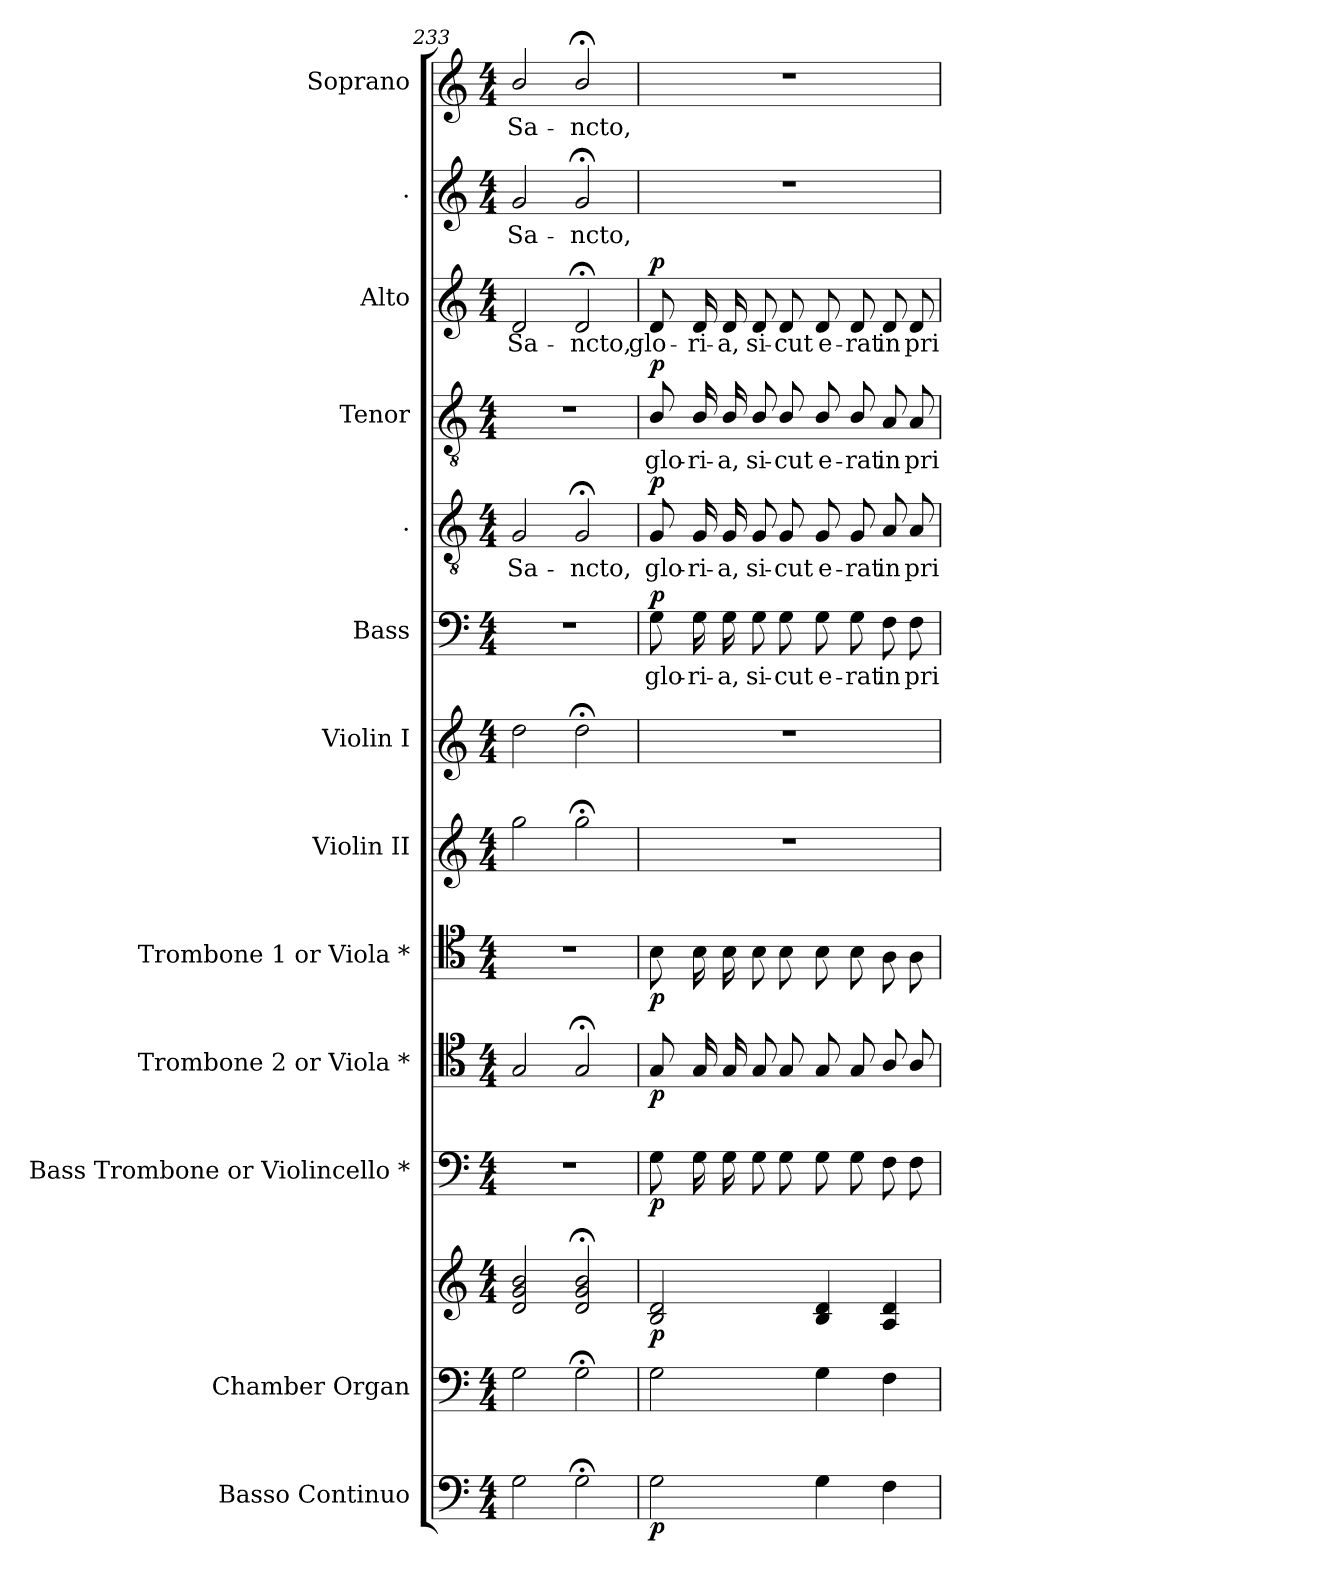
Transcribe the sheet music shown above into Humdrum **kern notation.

**kern	**dynam	**kern	**kern	**dynam	**kern	**dynam	**kern	**dynam	**kern	**dynam	**kern	**kern	**kern	**text	**dynam	**kern	**text	**dynam	**kern	**text	**dynam	**kern	**text	**dynam	**kern	**text	**kern	**text
*part13	*part13	*part12	*part12	*part12	*part11	*part11	*part10	*part10	*part9	*part9	*part8	*part7	*part6	*part6	*part6	*part5	*part5	*part5	*part4	*part4	*part4	*part3	*part3	*part3	*part2	*part2	*part1	*part1
*staff14	*staff14	*staff13	*staff12	*staff12/13	*staff11	*staff11	*staff10	*staff10	*staff9	*staff9	*staff8	*staff7	*staff6	*staff6	*staff6	*staff5	*staff5	*staff5	*staff4	*staff4	*staff4	*staff3	*staff3	*staff3	*staff2	*staff2	*staff1	*staff1
*I"Basso  Continuo	*	*I"Chamber  Organ	*	*	*I"Bass Trombone or Violincello *	*	*I"Trombone 2 or Viola *	*	*I"Trombone 1 or Viola *	*	*I"Violin II	*I"Violin I	*I"Bass	*	*	*I".	*	*	*I"Tenor	*	*	*I"Alto	*	*	*I".	*	*I"Soprano	*
*I'B Cont	*	*I'Org.	*	*	*I'B. Tbn.	*	*I'Tbn 2	*	*I'Tbn 1	*	*I'Vln. II	*I'Vln. I	*I'B.	*	*	*	*	*	*I'T,	*	*	*I'A.	*	*	*	*	*I'S.	*
!!LO:PB:g=z
*clefF4	*	*clefF4	*clefG2	*	*clefF4	*	*clefC4	*	*clefC4	*	*clefG2	*clefG2	*clefF4	*	*	*clefGv2	*	*	*clefGv2	*	*	*clefG2	*	*	*clefG2	*	*clefG2	*
*ITrd7c12	*	*	*	*	*	*	*	*	*	*	*	*	*	*	*	*ITrd7c12	*	*	*ITrd7c12	*	*	*	*	*	*	*	*	*
*k[]	*	*k[]	*k[]	*	*k[]	*	*k[]	*	*k[]	*	*k[]	*k[]	*k[]	*	*	*k[]	*	*	*k[]	*	*	*k[]	*	*	*k[]	*	*k[]	*
*C:	*	*C:	*C:	*	*C:	*	*C:	*	*C:	*	*C:	*C:	*C:	*	*	*C:	*	*	*C:	*	*	*C:	*	*	*C:	*	*C:	*
*M4/4	*	*M4/4	*M4/4	*	*M4/4	*	*M4/4	*	*M4/4	*	*M4/4	*M4/4	*M4/4	*	*	*M4/4	*	*	*M4/4	*	*	*M4/4	*	*	*M4/4	*	*M4/4	*
=233	=233	=233	=233	=233	=233	=233	=233	=233	=233	=233	=233	=233	=233	=233	=233	=233	=233	=233	=233	=233	=233	=233	=233	=233	=233	=233	=233	=233
!	!	!	!	!	!	!	!	!	!	!	!	!	!	!	!	!	!LO:LY:b:color=#000000	!	!	!	!	!	!	!	!	!	!	!
!	!	!	!	!	!	!	!	!	!	!	!	!	!	!	!	!	!	!	!	!	!	!	!LO:LY:b:color=#000000	!	!	!	!	!
!	!	!	!	!	!	!	!	!	!	!	!	!	!	!	!	!	!	!	!	!	!	!	!	!	!	!LO:LY:b:color=#000000	!	!
!	!	!	!	!	!	!	!	!	!	!	!	!	!	!	!	!	!	!	!	!	!	!	!	!	!	!	!	!LO:LY:b:color=#000000
2GGi\	.	2Gi\	2di/ 2gi 2bi	.	1r	.	2Gi/	.	1r	.	2ggi\	2ddi\	1r	.	.	2GGi/	Sa-	.	1r	.	.	2di/	Sa-	.	2gi/	Sa-	2bi/	Sa-
!	!	!	!	!	!	!	!	!	!	!	!	!	!	!	!	!	!LO:LY:b:color=#000000	!	!	!	!	!	!	!	!	!	!	!
!	!	!	!	!	!	!	!	!	!	!	!	!	!	!	!	!	!	!	!	!	!	!	!LO:LY:b:color=#000000	!	!	!	!	!
!	!	!	!	!	!	!	!	!	!	!	!	!	!	!	!	!	!	!	!	!	!	!	!	!	!	!LO:LY:b:color=#000000	!	!
!	!	!	!	!	!	!	!	!	!	!	!	!	!	!	!	!	!	!	!	!	!	!	!	!	!	!	!	!LO:LY:b:color=#000000
2GG;i\	.	2G;i\	2di/; 2gi; 2bi;	.	.	.	2G;i/	.	.	.	2gg;i\	2dd;i\	.	.	.	2GG;i/	-ncto,	.	.	.	.	2d;i/	-ncto,	.	2g;i/	-ncto,	2b;i/	-ncto,
=234	=234	=234	=234	=234	=234	=234	=234	=234	=234	=234	=234	=234	=234	=234	=234	=234	=234	=234	=234	=234	=234	=234	=234	=234	=234	=234	=234	=234
!	!	!	!	!	!	!	!	!	!	!	!	!	!	!LO:LY:b:color=#000000	!	!	!	!	!	!	!	!	!	!	!	!	!	!
!	!	!	!	!	!	!	!	!	!	!	!	!	!	!	!	!	!LO:LY:b:color=#000000	!	!	!	!	!	!	!	!	!	!	!
!	!	!	!	!	!	!	!	!	!	!	!	!	!	!	!	!	!	!	!	!LO:LY:b:color=#000000	!	!	!	!	!	!	!	!
!	!	!	!	!	!	!	!	!	!	!	!	!	!	!	!	!	!	!	!	!	!	!	!LO:LY:b:color=#000000	!	!	!	!	!
2GGi\	p	2Gi\	2Bi/ 2di	p	8Gi\	p	8Gi/	p	8Bi\	p	1r	1r	8Gi\	glo-	p	8GGi/	glo-	p	8BBi/	glo-	p	8di/	glo-	p	1r	.	1r	.
!	!	!	!	!	!	!	!	!	!	!	!	!	!	!LO:LY:b:color=#000000	!	!	!	!	!	!	!	!	!	!	!	!	!	!
!	!	!	!	!	!	!	!	!	!	!	!	!	!	!	!	!	!LO:LY:b:color=#000000	!	!	!	!	!	!	!	!	!	!	!
!	!	!	!	!	!	!	!	!	!	!	!	!	!	!	!	!	!	!	!	!LO:LY:b:color=#000000	!	!	!	!	!	!	!	!
!	!	!	!	!	!	!	!	!	!	!	!	!	!	!	!	!	!	!	!	!	!	!	!LO:LY:b:color=#000000	!	!	!	!	!
.	.	.	.	.	16Gi\	.	16Gi/	.	16Bi\	.	.	.	16Gi\	-ri-	.	16GGi/	-ri-	.	16BBi/	-ri-	.	16di/	-ri-	.	.	.	.	.
!	!	!	!	!	!	!	!	!	!	!	!	!	!	!LO:LY:b:color=#000000	!	!	!	!	!	!	!	!	!	!	!	!	!	!
!	!	!	!	!	!	!	!	!	!	!	!	!	!	!	!	!	!LO:LY:b:color=#000000	!	!	!	!	!	!	!	!	!	!	!
!	!	!	!	!	!	!	!	!	!	!	!	!	!	!	!	!	!	!	!	!LO:LY:b:color=#000000	!	!	!	!	!	!	!	!
!	!	!	!	!	!	!	!	!	!	!	!	!	!	!	!	!	!	!	!	!	!	!	!LO:LY:b:color=#000000	!	!	!	!	!
.	.	.	.	.	16Gi\	.	16Gi/	.	16Bi\	.	.	.	16Gi\	-a,	.	16GGi/	-a,	.	16BBi/	-a,	.	16di/	-a,	.	.	.	.	.
!	!	!	!	!	!	!	!	!	!	!	!	!	!	!LO:LY:b:color=#000000	!	!	!	!	!	!	!	!	!	!	!	!	!	!
!	!	!	!	!	!	!	!	!	!	!	!	!	!	!	!	!	!LO:LY:b:color=#000000	!	!	!	!	!	!	!	!	!	!	!
!	!	!	!	!	!	!	!	!	!	!	!	!	!	!	!	!	!	!	!	!LO:LY:b:color=#000000	!	!	!	!	!	!	!	!
!	!	!	!	!	!	!	!	!	!	!	!	!	!	!	!	!	!	!	!	!	!	!	!LO:LY:b:color=#000000	!	!	!	!	!
.	.	.	.	.	8Gi\	.	8Gi/	.	8Bi\	.	.	.	8Gi\	si-	.	8GGi/	si-	.	8BBi/	si-	.	8di/	si-	.	.	.	.	.
!	!	!	!	!	!	!	!	!	!	!	!	!	!	!LO:LY:b:color=#000000	!	!	!	!	!	!	!	!	!	!	!	!	!	!
!	!	!	!	!	!	!	!	!	!	!	!	!	!	!	!	!	!LO:LY:b:color=#000000	!	!	!	!	!	!	!	!	!	!	!
!	!	!	!	!	!	!	!	!	!	!	!	!	!	!	!	!	!	!	!	!LO:LY:b:color=#000000	!	!	!	!	!	!	!	!
!	!	!	!	!	!	!	!	!	!	!	!	!	!	!	!	!	!	!	!	!	!	!	!LO:LY:b:color=#000000	!	!	!	!	!
.	.	.	.	.	8Gi\	.	8Gi/	.	8Bi\	.	.	.	8Gi\	-cut	.	8GGi/	-cut	.	8BBi/	-cut	.	8di/	-cut	.	.	.	.	.
!	!	!	!	!	!	!	!	!	!	!	!	!	!	!LO:LY:b:color=#000000	!	!	!	!	!	!	!	!	!	!	!	!	!	!
!	!	!	!	!	!	!	!	!	!	!	!	!	!	!	!	!	!LO:LY:b:color=#000000	!	!	!	!	!	!	!	!	!	!	!
!	!	!	!	!	!	!	!	!	!	!	!	!	!	!	!	!	!	!	!	!LO:LY:b:color=#000000	!	!	!	!	!	!	!	!
!	!	!	!	!	!	!	!	!	!	!	!	!	!	!	!	!	!	!	!	!	!	!	!LO:LY:b:color=#000000	!	!	!	!	!
4GGi\	.	4Gi\	4Bi/ 4di	.	8Gi\	.	8Gi/	.	8Bi\	.	.	.	8Gi\	e-	.	8GGi/	e-	.	8BBi/	e-	.	8di/	e-	.	.	.	.	.
!	!	!	!	!	!	!	!	!	!	!	!	!	!	!LO:LY:b:color=#000000	!	!	!	!	!	!	!	!	!	!	!	!	!	!
!	!	!	!	!	!	!	!	!	!	!	!	!	!	!	!	!	!LO:LY:b:color=#000000	!	!	!	!	!	!	!	!	!	!	!
!	!	!	!	!	!	!	!	!	!	!	!	!	!	!	!	!	!	!	!	!LO:LY:b:color=#000000	!	!	!	!	!	!	!	!
!	!	!	!	!	!	!	!	!	!	!	!	!	!	!	!	!	!	!	!	!	!	!	!LO:LY:b:color=#000000	!	!	!	!	!
.	.	.	.	.	8Gi\	.	8Gi/	.	8Bi\	.	.	.	8Gi\	-rat	.	8GGi/	-rat	.	8BBi/	-rat	.	8di/	-rat	.	.	.	.	.
!	!	!	!	!	!	!	!	!	!	!	!	!	!	!LO:LY:b:color=#000000	!	!	!	!	!	!	!	!	!	!	!	!	!	!
!	!	!	!	!	!	!	!	!	!	!	!	!	!	!	!	!	!LO:LY:b:color=#000000	!	!	!	!	!	!	!	!	!	!	!
!	!	!	!	!	!	!	!	!	!	!	!	!	!	!	!	!	!	!	!	!LO:LY:b:color=#000000	!	!	!	!	!	!	!	!
!	!	!	!	!	!	!	!	!	!	!	!	!	!	!	!	!	!	!	!	!	!	!	!LO:LY:b:color=#000000	!	!	!	!	!
4FFi\	.	4Fi\	4Ai/ 4di	.	8Fi\	.	8Ai/	.	8Ai\	.	.	.	8Fi\	in	.	8AAi/	in	.	8AAi/	in	.	8di/	in	.	.	.	.	.
!	!	!	!	!	!	!	!	!	!	!	!	!	!	!LO:LY:b:color=#000000	!	!	!	!	!	!	!	!	!	!	!	!	!	!
!	!	!	!	!	!	!	!	!	!	!	!	!	!	!	!	!	!LO:LY:b:color=#000000	!	!	!	!	!	!	!	!	!	!	!
!	!	!	!	!	!	!	!	!	!	!	!	!	!	!	!	!	!	!	!	!LO:LY:b:color=#000000	!	!	!	!	!	!	!	!
!	!	!	!	!	!	!	!	!	!	!	!	!	!	!	!	!	!	!	!	!	!	!	!LO:LY:b:color=#000000	!	!	!	!	!
.	.	.	.	.	8Fi\	.	8Ai/	.	8Ai\	.	.	.	8Fi\	pri-	.	8AAi/	pri-	.	8AAi/	pri-	.	8di/	pri-	.	.	.	.	.
=	=	=	=	=	=	=	=	=	=	=	=	=	=	=	=	=	=	=	=	=	=	=	=	=	=	=	=	=
*-	*-	*-	*-	*-	*-	*-	*-	*-	*-	*-	*-	*-	*-	*-	*-	*-	*-	*-	*-	*-	*-	*-	*-	*-	*-	*-	*-	*-
